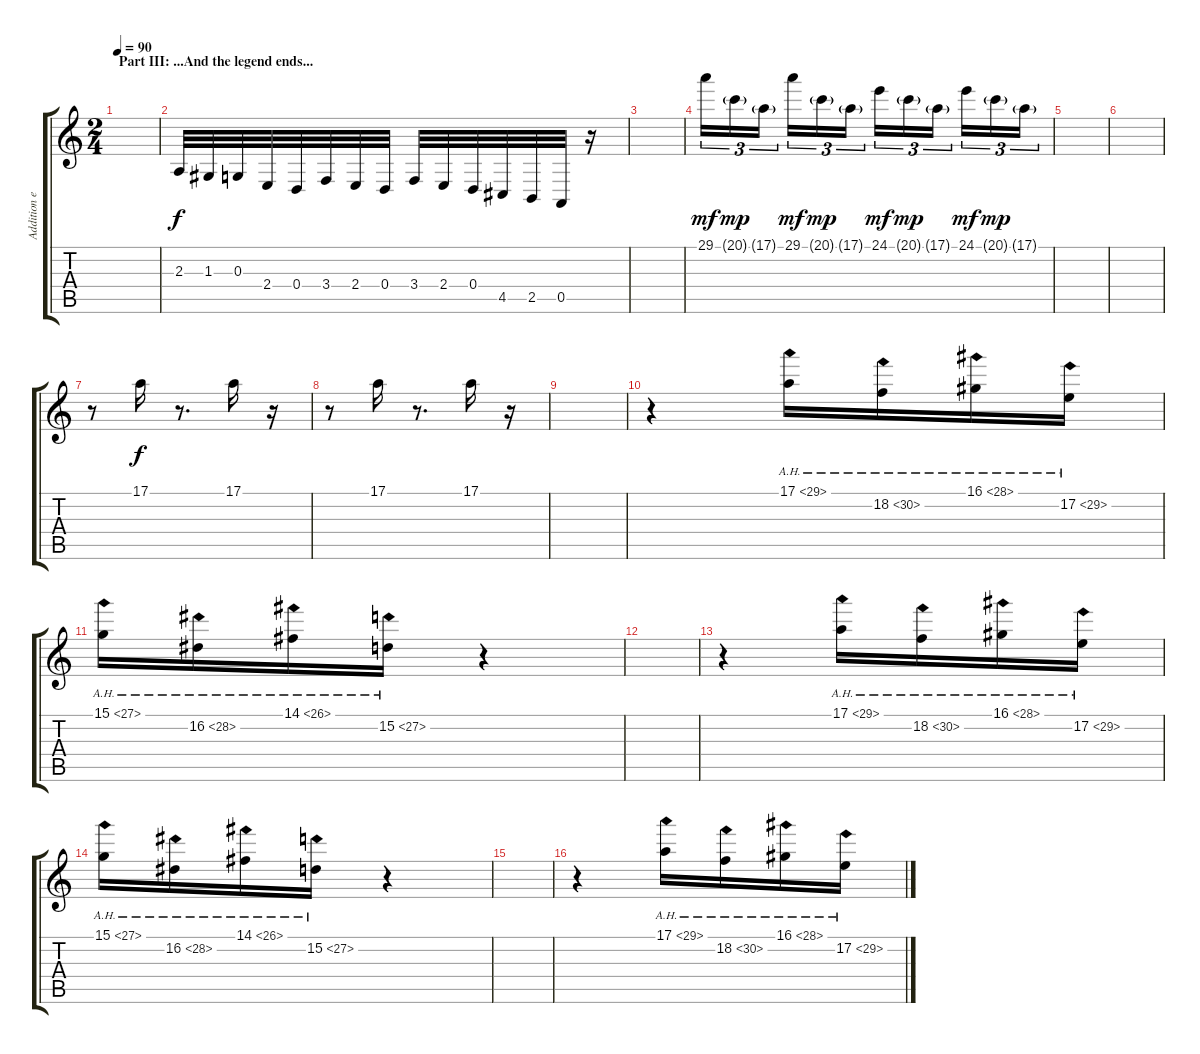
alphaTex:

\track ("Addition effects + instruments" "Addition e") {instrument stringensemble1}
\staff {score tabs}
\tuning (E4 B3 G3 D3 A2 E2) {hide}
\ts (2 4)
\section ("" "Part III: ...And the legend ends...")
\tempo 90
\clef g2
\ks c
|
2.3.32{volume 10 instrument brightacousticpiano} 1.3.32 0.3.32 2.4.32 0.4.32 3.4.32 2.4.32 0.4.32 3.4.32 2.4.32 0.4.32 4.5.32 2.5.32 0.5.32 r.16 |
|
29.1.16{tu (3 2) dy mf instrument stringensemble1} 20.1{g}.16{tu (3 2) dy mp} 17.1{g}.16{tu (3 2)} 29.1.16{tu (3 2) dy mf} 20.1{g}.16{tu (3 2) dy mp} 17.1{g}.16{tu (3 2)} 24.1.16{tu (3 2) dy mf} 20.1{g}.16{tu (3 2) dy mp} 17.1{g}.16{tu (3 2)} 24.1.16{tu (3 2) dy mf} 20.1{g}.16{tu (3 2) dy mp} 17.1{g}.16{tu (3 2)} |
|
|
r.8{volume 12 instrument stringensemble1} 17.1.16{dy f} r.8{d} 17.1.16 r.16 |
r.8 17.1.16 r.8{d} 17.1.16 r.16 |
|
r.4{volume 10 instrument honkytonkpiano} 17.1{ah 12}.16 18.2{ah 12}.16 16.1{ah 12}.16 17.2{ah 12}.16 |
15.1{ah 12}.16 16.2{ah 12}.16 14.1{ah 12}.16 15.2{ah 12}.16 r.4 |
|
r.4{volume 10 instrument honkytonkpiano} 17.1{ah 12}.16 18.2{ah 12}.16 16.1{ah 12}.16 17.2{ah 12}.16 |
15.1{ah 12}.16 16.2{ah 12}.16 14.1{ah 12}.16 15.2{ah 12}.16 r.4 |
|
r.4{volume 10 instrument churchorgan} 17.1{ah 12}.16 18.2{ah 12}.16 16.1{ah 12}.16 17.2{ah 12}.16
